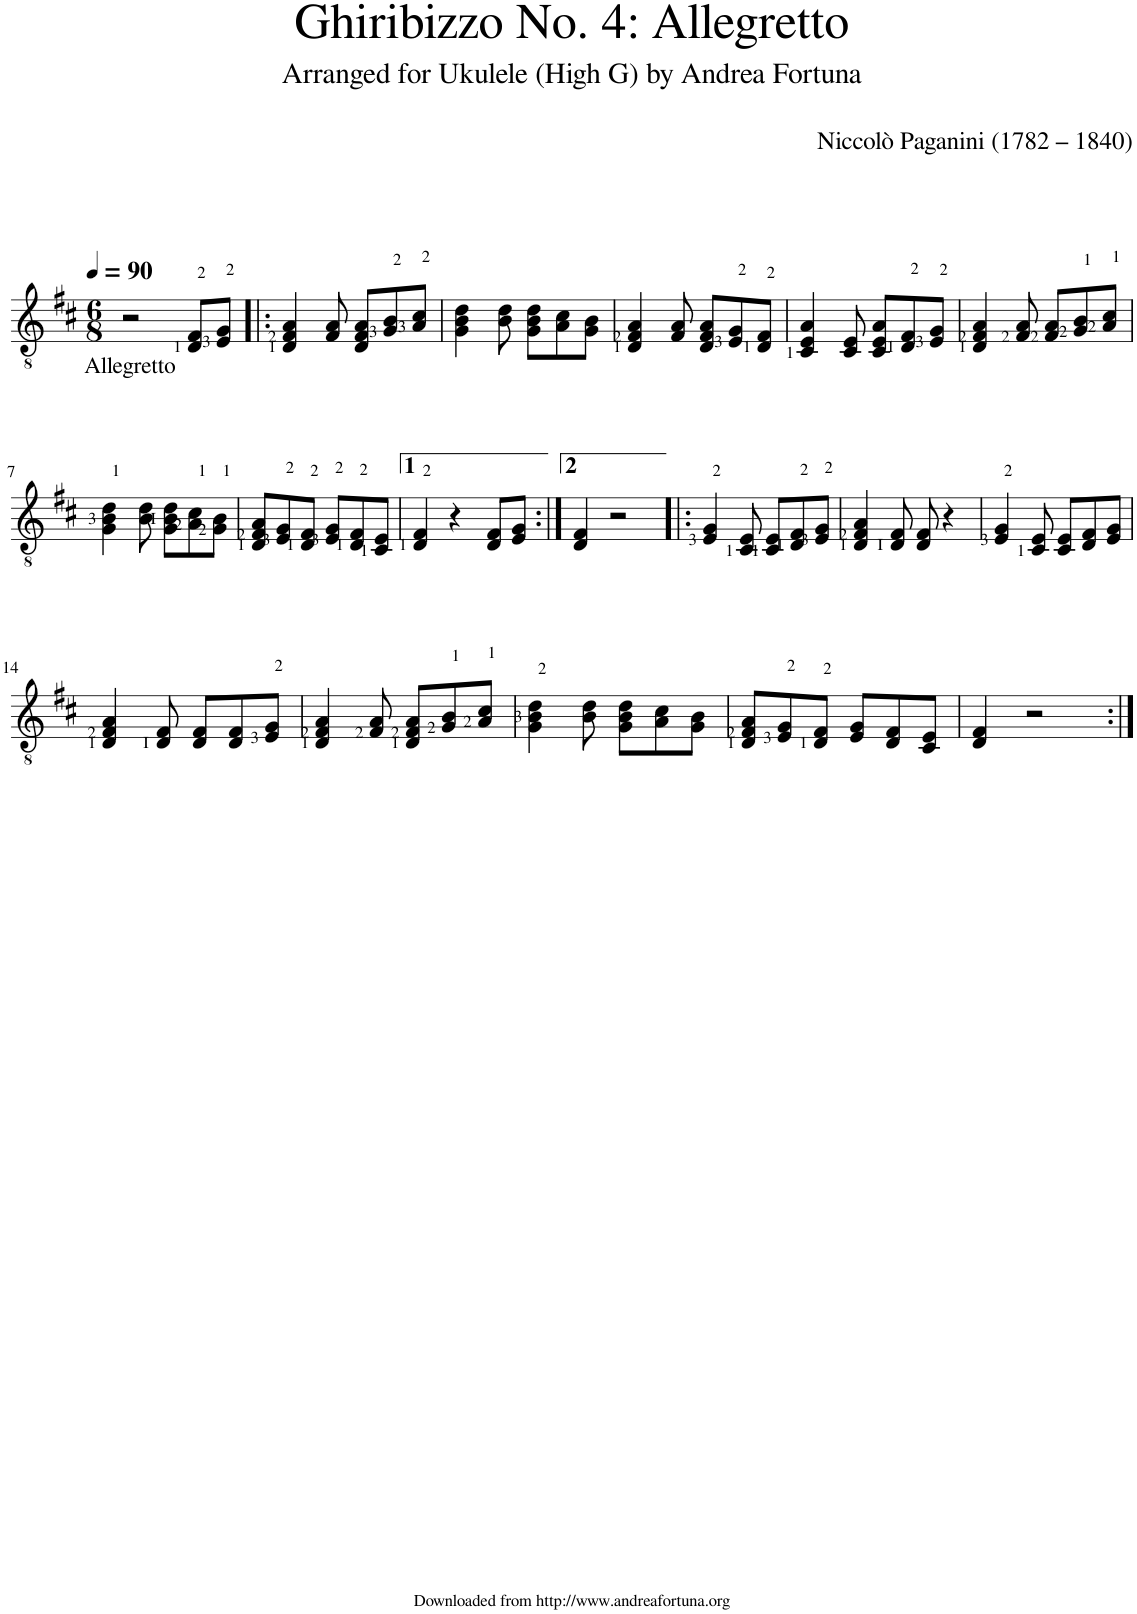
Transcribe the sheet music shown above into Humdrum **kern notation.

**kern	**text
*part1	*part1
*staff1	*staff1
*I"Ukulele	*
*clefGv2	*
*k[f#c#]	*
*M6/8	*
*MM90	*
=1	=1
!	!LO:LY:b
2r	Allegretto
8D/ 8F#/L	.
8E/ 8G/J	.
=2!|:	=2!|:
4D/ 4F#/ 4A/	.
8F#/ 8A/	.
8D/ 8F#/ 8A/L	.
8G/ 8B/	.
8A/ 8c#/J	.
=3	=3
4G\ 4B\ 4d\	.
8B\ 8d\	.
8G\ 8B\ 8d\L	.
8A\ 8c#\	.
8G\ 8B\J	.
=4	=4
4D/ 4F#/ 4A/	.
8F#/ 8A/	.
8D/ 8F#/ 8A/L	.
8E/ 8G/	.
8D/ 8F#/J	.
=5	=5
4C#/ 4E/ 4A/	.
8C#/ 8E/	.
8C#/ 8E/ 8A/L	.
8D/ 8F#/	.
8E/ 8G/J	.
=6	=6
4D/ 4F#/ 4A/	.
8F#/ 8A/	.
8F#/ 8A/L	.
8G/ 8B/	.
8A/ 8c#/J	.
!!LO:LB:g=z
=7	=7
4G\ 4B\ 4d\	.
8B\ 8d\	.
8G\ 8B\ 8d\L	.
8A\ 8c#\	.
8G\ 8B\J	.
=8	=8
8D/ 8F#/ 8A/L	.
8E/ 8G/	.
8D/ 8F#/J	.
8E/ 8G/L	.
8D/ 8F#/	.
8C#/ 8E/J	.
=9	=9
4D/ 4F#/	.
4r	.
8D/ 8F#/L	.
8E/ 8G/J	.
=10:|!	=10:|!
4D/ 4F#/	.
2r	.
=11!|:	=11!|:
4E/ 4G/	.
8C#/ 8E/	.
8C#/ 8E/L	.
8D/ 8F#/	.
8E/ 8G/J	.
=12	=12
4D/ 4F#/ 4A/	.
8D/ 8F#/	.
8D/ 8F#/	.
4r	.
=13	=13
4E/ 4G/	.
8C#/ 8E/	.
8C#/ 8E/L	.
8D/ 8F#/	.
8E/ 8G/J	.
!!LO:LB:g=z
=14	=14
4D/ 4F#/ 4A/	.
8D/ 8F#/	.
8D/ 8F#/L	.
8D/ 8F#/	.
8E/ 8G/J	.
=15	=15
4D/ 4F#/ 4A/	.
8F#/ 8A/	.
8D/ 8F#/ 8A/L	.
8G/ 8B/	.
8A/ 8c#/J	.
=16	=16
4G\ 4B\ 4d\	.
8B\ 8d\	.
8G\ 8B\ 8d\L	.
8A\ 8c#\	.
8G\ 8B\J	.
=17	=17
8D/ 8F#/ 8A/L	.
8E/ 8G/	.
8D/ 8F#/J	.
8E/ 8G/L	.
8D/ 8F#/	.
8C#/ 8E/J	.
=18	=18
4D/ 4F#/	.
2r	.
=:|!	=:|!
*-	*-
